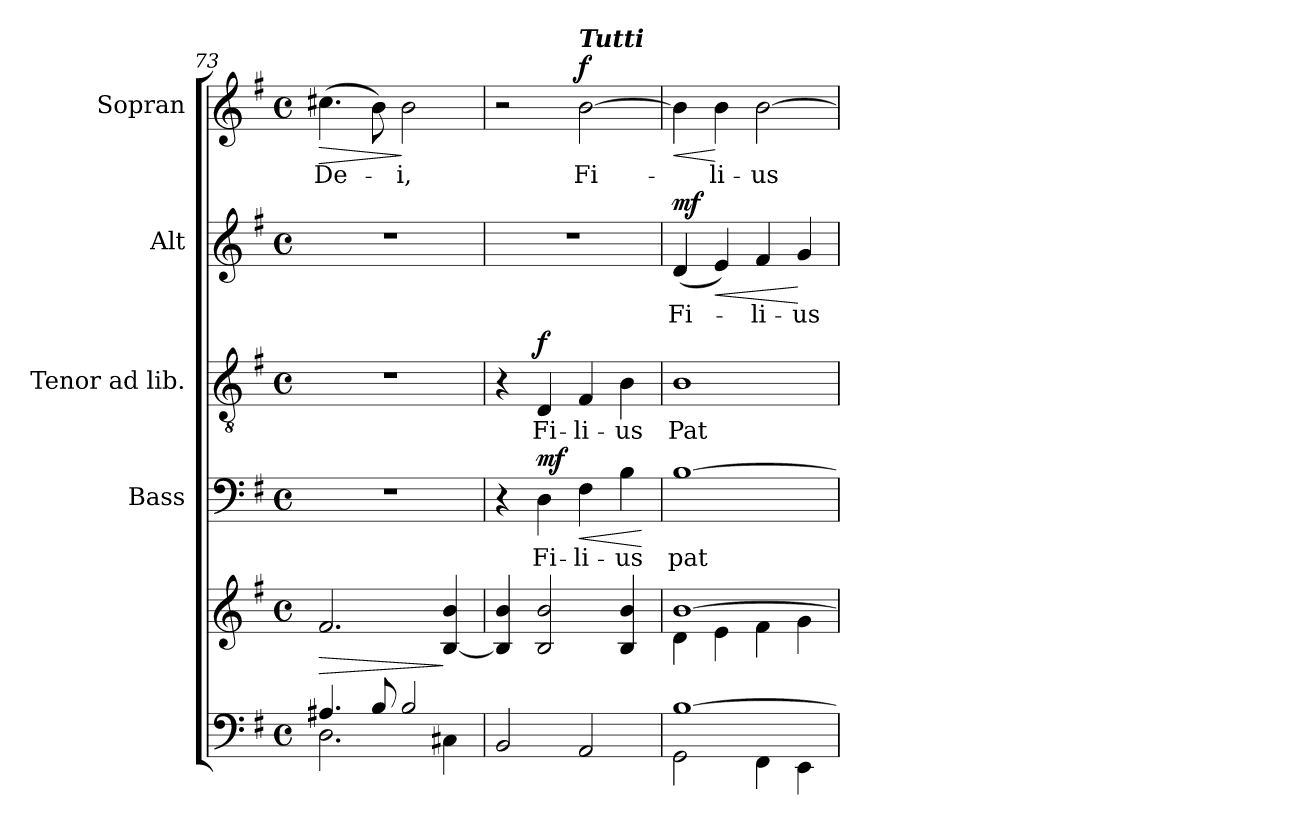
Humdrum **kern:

**kern	**kern	**dynam	**kern	**text	**dynam	**kern	**text	**dynam	**kern	**text	**dynam	**kern	**text	**dynam
*part5	*part5	*part5	*part4	*part4	*part4	*part3	*part3	*part3	*part2	*part2	*part2	*part1	*part1	*part1
*staff6	*staff5	*staff5/6	*staff4	*staff4	*staff4	*staff3	*staff3	*staff3	*staff2	*staff2	*staff2	*staff1	*staff1	*staff1
*	*	*	*I"Bass	*	*	*I"Tenor ad lib.	*	*	*I"Alt	*	*	*I"Sopran	*	*
*	*	*	*I'B.	*	*	*I'T.	*	*	*I'A.	*	*	*I'S.	*	*
*clefF4	*clefG2	*	*clefF4	*	*	*clefGv2	*	*	*clefG2	*	*	*clefG2	*	*
*k[f#]	*k[f#]	*	*k[f#]	*	*	*k[f#]	*	*	*k[f#]	*	*	*k[f#]	*	*
*G:	*G:	*	*G:	*	*	*G:	*	*	*G:	*	*	*G:	*	*
*M4/4	*M4/4	*	*M4/4	*	*	*M4/4	*	*	*M4/4	*	*	*M4/4	*	*
*met(c)	*met(c)	*	*met(c)	*	*	*met(c)	*	*	*met(c)	*	*	*met(c)	*	*
=73	=73	=73	=73	=73	=73	=73	=73	=73	=73	=73	=73	=73	=73	=73
*^	*	*	*	*	*	*	*	*	*	*	*	*	*	*
!	!	!	!LO:HP:b	!	!	!	!	!	!	!	!	!	!	!LO:LY:b	!LO:HP:b
4.A#X/	2.D\	2.f#/	>	1r	.	.	1r	.	.	1r	.	.	(>4.cc#X\	De-	>
8B/	.	.	.	.	.	.	.	.	.	.	.	.	8b\)	.	.
!	!	!	!	!	!	!	!	!	!	!	!	!	!	!LO:LY:b	!
2B/	.	.	.	.	.	.	.	.	.	.	.	.	2b\	-i,	]
.	4C#X\	[4B/ 4b/	]	.	.	.	.	.	.	.	.	.	.	.	.
*v	*v	*	*	*	*	*	*	*	*	*	*	*	*	*	*
=74	=74	=74	=74	=74	=74	=74	=74	=74	=74	=74	=74	=74	=74	=74
2BB/	4B/] 4b/	.	4r	.	.	4r	.	.	1r	.	.	2r	.	.
!	!	!	!	!LO:LY:b	!LO:DY:a	!	!LO:LY:b	!LO:DY:a	!	!	!	!	!	!
.	2B/ 2b/	.	4D\	Fi-	mf	4D/	Fi-	f	.	.	.	.	.	.
!	!	!	!	!	!	!	!	!	!	!	!	!LO:TX:a:Bi:t=Tutti	!	!
!	!	!	!	!LO:LY:b	!LO:HP:b	!	!LO:LY:b	!	!	!	!	!	!LO:LY:b	!LO:DY:a
2AA/	.	.	4F#\	-li-	<	4F#/	-li-	.	.	.	.	[2b\	Fi-	f
!	!	!	!	!LO:LY:b	!	!	!LO:LY:b	!	!	!	!	!	!	!
.	4B/ 4b/	.	4B\	-us	.	4B\	-us	.	.	.	.	.	.	.
.	.	.	.	.	[	.	.	.	.	.	.	.	.	.
=75	=75	=75	=75	=75	=75	=75	=75	=75	=75	=75	=75	=75	=75	=75
*^	*^	*	*	*	*	*	*	*	*	*	*	*	*	*
!	!	!	!	!	!	!LO:LY:b	!	!	!LO:LY:b	!	!	!LO:LY:b	!LO:DY:a	!	!	!LO:HP:b
[>1B	2GG\	[>1b	4d\	.	[1B	pat-	.	1B	Pat-	.	(<4d/	Fi-	mf	4b\]	.	<
!	!	!	!	!	!	!	!	!	!	!	!	!	!LO:HP:b	!	!LO:LY:b	!
.	.	.	4e\	.	.	.	.	.	.	.	4e/)	.	<	4b\	-li-	[
!	!	!	!	!	!	!	!	!	!	!	!	!LO:LY:b	!	!	!LO:LY:b	!
.	4FF#\	.	4f#\	.	.	.	.	.	.	.	4f#/	-li-	.	[2b\	-us	.
!	!	!	!	!	!	!	!	!	!	!	!	!LO:LY:b	!	!	!	!
.	4EE\	.	4g\	.	.	.	.	.	.	.	4g/	-us	[	.	.	.
*v	*v	*	*	*	*	*	*	*	*	*	*	*	*	*	*	*
*	*v	*v	*	*	*	*	*	*	*	*	*	*	*	*	*
=	=	=	=	=	=	=	=	=	=	=	=	=	=	=
*-	*-	*-	*-	*-	*-	*-	*-	*-	*-	*-	*-	*-	*-	*-
